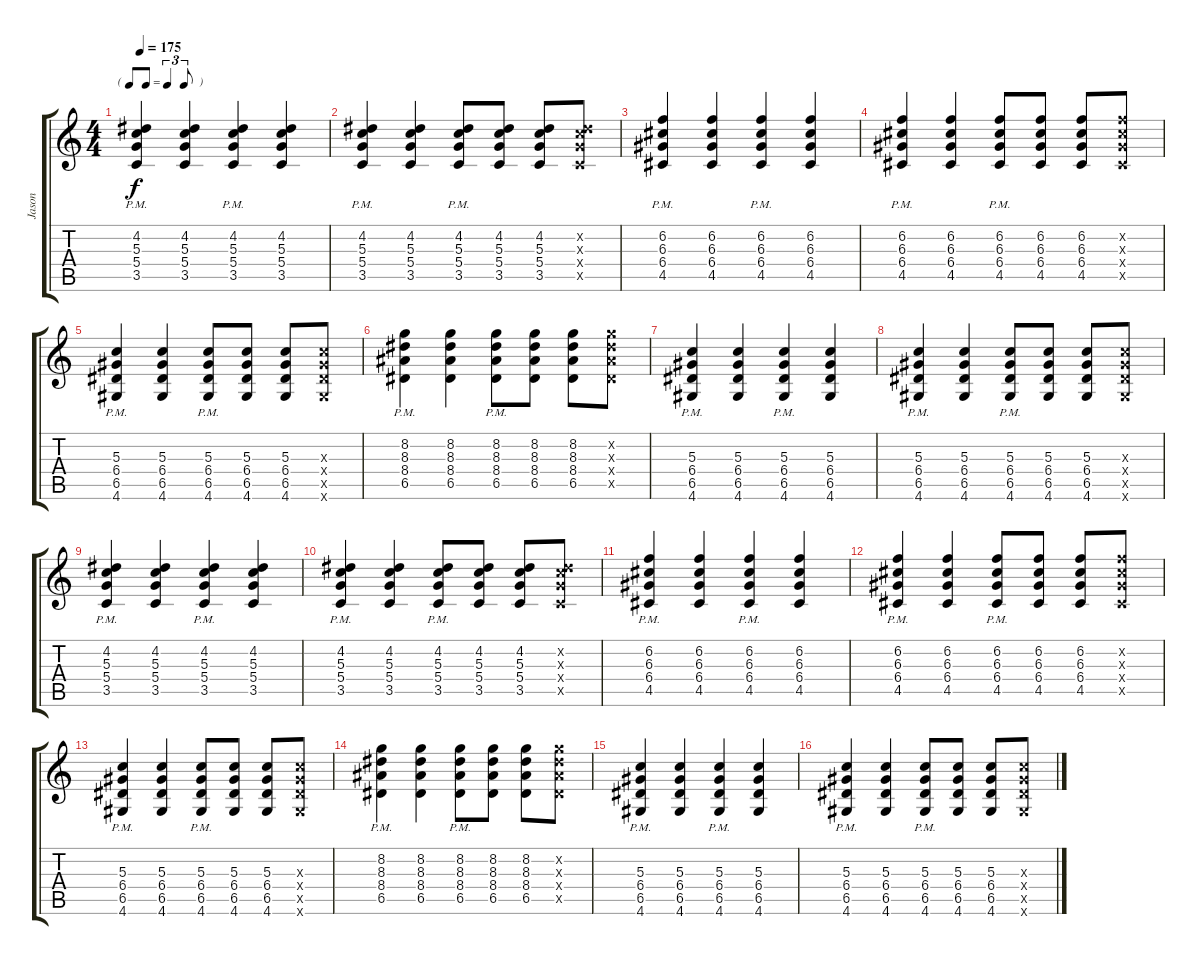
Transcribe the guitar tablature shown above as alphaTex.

\track ("Jason" "Jason") {instrument overdrivenguitar}
\staff {score tabs}
\tuning (E4 B3 G3 D3 A2 E2) {hide}
\ts (4 4)
\tf triplet8th
\tempo 175
\clef g2
\ks c
(4.2{pm} 5.3{pm} 5.4{pm} 3.5{pm}).4{dy f} (4.2 5.3 5.4 3.5).4 (4.2{pm} 5.3{pm} 5.4{pm} 3.5{pm}).4 (4.2 5.3 5.4 3.5).4 |
(4.2{pm} 5.3{pm} 5.4{pm} 3.5{pm}).4 (4.2 5.3 5.4 3.5).4 (4.2{pm} 5.3{pm} 5.4{pm} 3.5{pm}).8 (4.2 5.3 5.4 3.5).8 (4.2 5.3 5.4 3.5).8 (4.2{x} 5.3{x} 5.4{x} 3.5{x}).8 |
(6.2{pm} 6.3{pm} 6.4{pm} 4.5{pm}).4 (6.2 6.3 6.4 4.5).4 (6.2{pm} 6.3{pm} 6.4{pm} 4.5{pm}).4 (6.2 6.3 6.4 4.5).4 |
(6.2{pm} 6.3{pm} 6.4{pm} 4.5{pm}).4 (6.2 6.3 6.4 4.5).4 (6.2{pm} 6.3{pm} 6.4{pm} 4.5{pm}).8 (6.2 6.3 6.4 4.5).8 (6.2 6.3 6.4 4.5).8 (6.2{x} 6.3{x} 6.4{x} 4.5{x}).8 |
(5.3{pm} 6.4{pm} 6.5{pm} 4.6{pm}).4 (5.3 6.4 6.5 4.6).4 (5.3{pm} 6.4{pm} 6.5{pm} 4.6{pm}).8 (5.3 6.4 6.5 4.6).8 (5.3 6.4 6.5 4.6).8 (5.3{x} 6.4{x} 6.5{x} 4.6{x}).8 |
(8.2{pm} 8.3{pm} 8.4{pm} 6.5{pm}).4 (8.2 8.3 8.4 6.5).4 (8.2{pm} 8.3{pm} 8.4{pm} 6.5{pm}).8 (8.2 8.3 8.4 6.5).8 (8.2 8.3 8.4 6.5).8 (8.2{x} 8.3{x} 8.4{x} 6.5{x}).8 |
(5.3{pm} 6.4{pm} 6.5{pm} 4.6{pm}).4{instrument electricguitarclean} (5.3 6.4 6.5 4.6).4 (5.3{pm} 6.4{pm} 6.5{pm} 4.6{pm}).4 (5.3 6.4 6.5 4.6).4 |
(5.3{pm} 6.4{pm} 6.5{pm} 4.6{pm}).4 (5.3 6.4 6.5 4.6).4 (5.3{pm} 6.4{pm} 6.5{pm} 4.6{pm}).8 (5.3 6.4 6.5 4.6).8 (5.3 6.4 6.5 4.6).8 (5.3{x} 6.4{x} 6.5{x} 4.6{x}).8 |
(4.2{pm} 5.3{pm} 5.4{pm} 3.5{pm}).4 (4.2 5.3 5.4 3.5).4 (4.2{pm} 5.3{pm} 5.4{pm} 3.5{pm}).4 (4.2 5.3 5.4 3.5).4 |
(4.2{pm} 5.3{pm} 5.4{pm} 3.5{pm}).4 (4.2 5.3 5.4 3.5).4 (4.2{pm} 5.3{pm} 5.4{pm} 3.5{pm}).8 (4.2 5.3 5.4 3.5).8 (4.2 5.3 5.4 3.5).8 (4.2{x} 5.3{x} 5.4{x} 3.5{x}).8 |
(6.2{pm} 6.3{pm} 6.4{pm} 4.5{pm}).4 (6.2 6.3 6.4 4.5).4 (6.2{pm} 6.3{pm} 6.4{pm} 4.5{pm}).4 (6.2 6.3 6.4 4.5).4 |
(6.2{pm} 6.3{pm} 6.4{pm} 4.5{pm}).4 (6.2 6.3 6.4 4.5).4 (6.2{pm} 6.3{pm} 6.4{pm} 4.5{pm}).8 (6.2 6.3 6.4 4.5).8 (6.2 6.3 6.4 4.5).8 (6.2{x} 6.3{x} 6.4{x} 4.5{x}).8 |
(5.3{pm} 6.4{pm} 6.5{pm} 4.6{pm}).4 (5.3 6.4 6.5 4.6).4 (5.3{pm} 6.4{pm} 6.5{pm} 4.6{pm}).8 (5.3 6.4 6.5 4.6).8 (5.3 6.4 6.5 4.6).8 (5.3{x} 6.4{x} 6.5{x} 4.6{x}).8 |
(8.2{pm} 8.3{pm} 8.4{pm} 6.5{pm}).4 (8.2 8.3 8.4 6.5).4 (8.2{pm} 8.3{pm} 8.4{pm} 6.5{pm}).8 (8.2 8.3 8.4 6.5).8 (8.2 8.3 8.4 6.5).8 (8.2{x} 8.3{x} 8.4{x} 6.5{x}).8 |
(5.3{pm} 6.4{pm} 6.5{pm} 4.6{pm}).4{instrument electricguitarclean} (5.3 6.4 6.5 4.6).4 (5.3{pm} 6.4{pm} 6.5{pm} 4.6{pm}).4 (5.3 6.4 6.5 4.6).4 |
(5.3{pm} 6.4{pm} 6.5{pm} 4.6{pm}).4 (5.3 6.4 6.5 4.6).4 (5.3{pm} 6.4{pm} 6.5{pm} 4.6{pm}).8 (5.3 6.4 6.5 4.6).8 (5.3 6.4 6.5 4.6).8 (5.3{x} 6.4{x} 6.5{x} 4.6{x}).8
